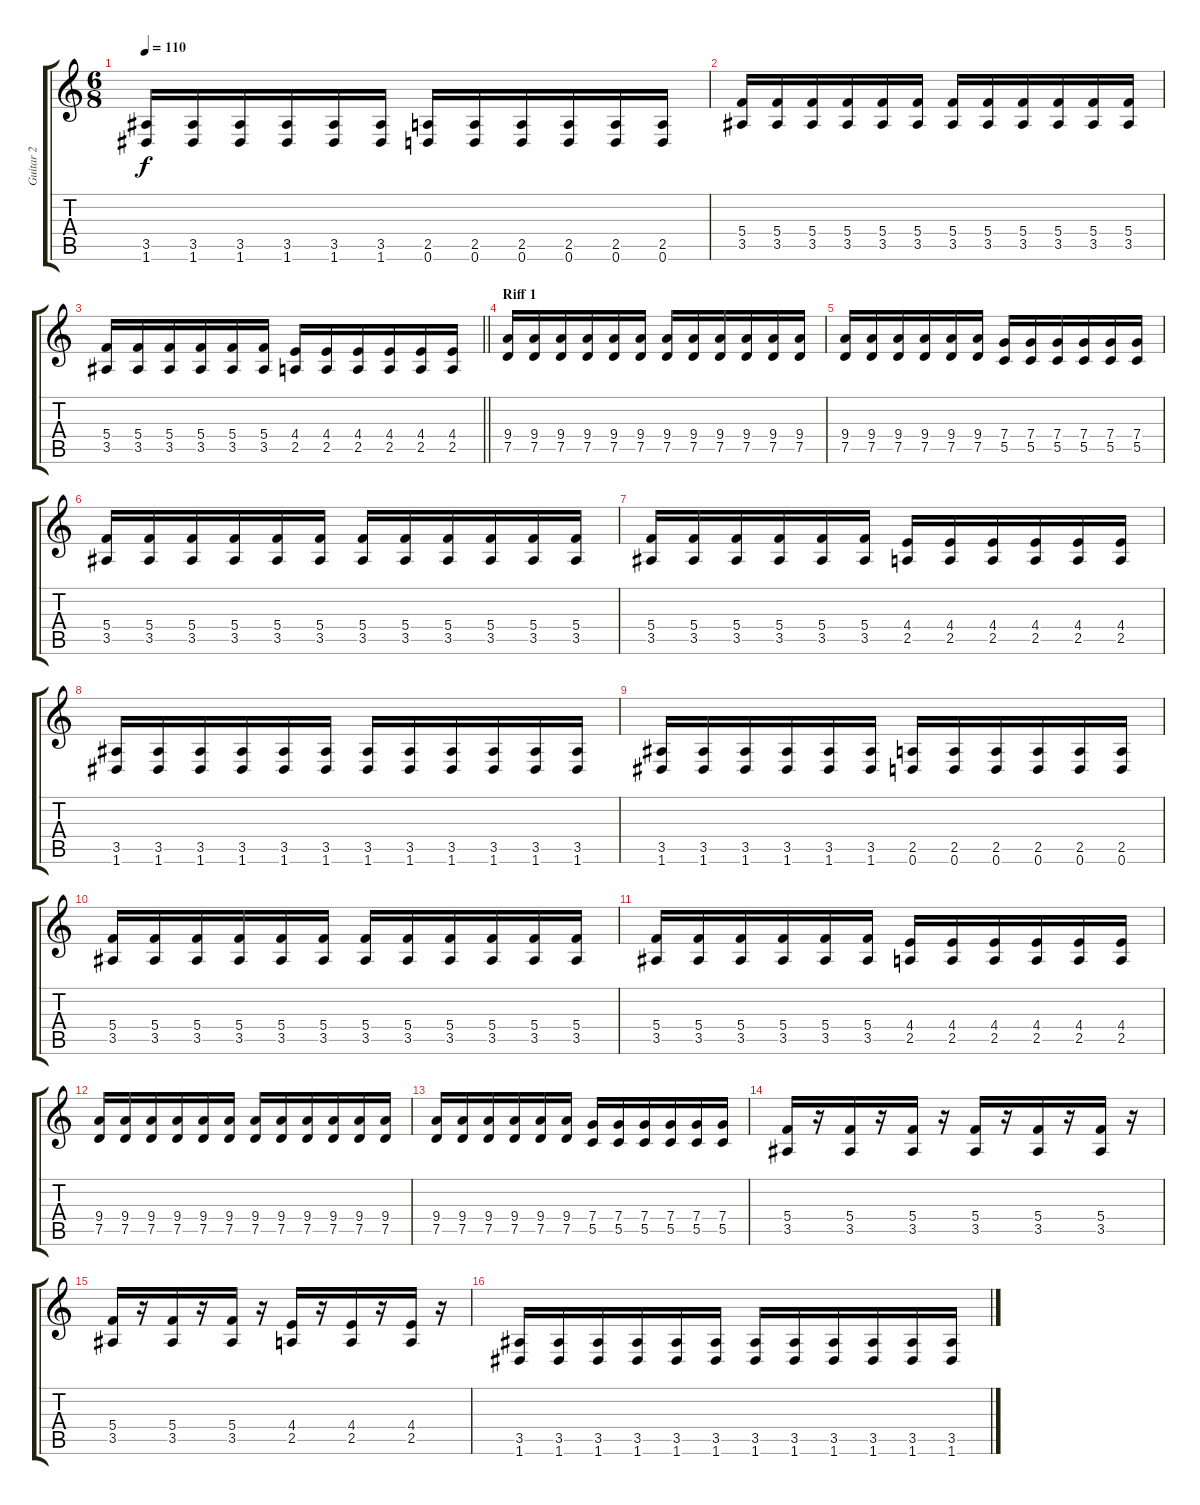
\track ("Guitar 2" "Guitar 2") {instrument distortionguitar}
\staff {score tabs}
\tuning (D4 A3 F3 C3 G2 D2) {hide}
\ts (6 8)
\tempo 110
\clef g2
\ks c
(3.5 1.6).16{dy f} (3.5 1.6).16 (3.5 1.6).16 (3.5 1.6).16 (3.5 1.6).16 (3.5 1.6).16 (2.5 0.6).16 (2.5 0.6).16 (2.5 0.6).16 (2.5 0.6).16 (2.5 0.6).16 (2.5 0.6).16 |
(5.4 3.5).16 (5.4 3.5).16 (5.4 3.5).16 (5.4 3.5).16 (5.4 3.5).16 (5.4 3.5).16 (5.4 3.5).16 (5.4 3.5).16 (5.4 3.5).16 (5.4 3.5).16 (5.4 3.5).16 (5.4 3.5).16 |
\barLineRight lightlight
(5.4 3.5).16 (5.4 3.5).16 (5.4 3.5).16 (5.4 3.5).16 (5.4 3.5).16 (5.4 3.5).16 (4.4 2.5).16 (4.4 2.5).16 (4.4 2.5).16 (4.4 2.5).16 (4.4 2.5).16 (4.4 2.5).16 |
\section ("" "Riff 1")
(9.4 7.5).16 (9.4 7.5).16 (9.4 7.5).16 (9.4 7.5).16 (9.4 7.5).16 (9.4 7.5).16 (9.4 7.5).16 (9.4 7.5).16 (9.4 7.5).16 (9.4 7.5).16 (9.4 7.5).16 (9.4 7.5).16 |
(9.4 7.5).16 (9.4 7.5).16 (9.4 7.5).16 (9.4 7.5).16 (9.4 7.5).16 (9.4 7.5).16 (7.4 5.5).16 (7.4 5.5).16 (7.4 5.5).16 (7.4 5.5).16 (7.4 5.5).16 (7.4 5.5).16 |
(5.4 3.5).16 (5.4 3.5).16 (5.4 3.5).16 (5.4 3.5).16 (5.4 3.5).16 (5.4 3.5).16 (5.4 3.5).16 (5.4 3.5).16 (5.4 3.5).16 (5.4 3.5).16 (5.4 3.5).16 (5.4 3.5).16 |
(5.4 3.5).16 (5.4 3.5).16 (5.4 3.5).16 (5.4 3.5).16 (5.4 3.5).16 (5.4 3.5).16 (4.4 2.5).16 (4.4 2.5).16 (4.4 2.5).16 (4.4 2.5).16 (4.4 2.5).16 (4.4 2.5).16 |
(3.5 1.6).16 (3.5 1.6).16 (3.5 1.6).16 (3.5 1.6).16 (3.5 1.6).16 (3.5 1.6).16 (3.5 1.6).16 (3.5 1.6).16 (3.5 1.6).16 (3.5 1.6).16 (3.5 1.6).16 (3.5 1.6).16 |
(3.5 1.6).16 (3.5 1.6).16 (3.5 1.6).16 (3.5 1.6).16 (3.5 1.6).16 (3.5 1.6).16 (2.5 0.6).16 (2.5 0.6).16 (2.5 0.6).16 (2.5 0.6).16 (2.5 0.6).16 (2.5 0.6).16 |
(5.4 3.5).16 (5.4 3.5).16 (5.4 3.5).16 (5.4 3.5).16 (5.4 3.5).16 (5.4 3.5).16 (5.4 3.5).16 (5.4 3.5).16 (5.4 3.5).16 (5.4 3.5).16 (5.4 3.5).16 (5.4 3.5).16 |
(5.4 3.5).16 (5.4 3.5).16 (5.4 3.5).16 (5.4 3.5).16 (5.4 3.5).16 (5.4 3.5).16 (4.4 2.5).16 (4.4 2.5).16 (4.4 2.5).16 (4.4 2.5).16 (4.4 2.5).16 (4.4 2.5).16 |
(9.4 7.5).16 (9.4 7.5).16 (9.4 7.5).16 (9.4 7.5).16 (9.4 7.5).16 (9.4 7.5).16 (9.4 7.5).16 (9.4 7.5).16 (9.4 7.5).16 (9.4 7.5).16 (9.4 7.5).16 (9.4 7.5).16 |
(9.4 7.5).16 (9.4 7.5).16 (9.4 7.5).16 (9.4 7.5).16 (9.4 7.5).16 (9.4 7.5).16 (7.4 5.5).16 (7.4 5.5).16 (7.4 5.5).16 (7.4 5.5).16 (7.4 5.5).16 (7.4 5.5).16 |
(5.4 3.5).16 r.16 (5.4 3.5).16 r.16 (5.4 3.5).16 r.16 (5.4 3.5).16 r.16 (5.4 3.5).16 r.16 (5.4 3.5).16 r.16 |
(5.4 3.5).16 r.16 (5.4 3.5).16 r.16 (5.4 3.5).16 r.16 (4.4 2.5).16 r.16 (4.4 2.5).16 r.16 (4.4 2.5).16 r.16 |
(3.5 1.6).16 (3.5 1.6).16 (3.5 1.6).16 (3.5 1.6).16 (3.5 1.6).16 (3.5 1.6).16 (3.5 1.6).16 (3.5 1.6).16 (3.5 1.6).16 (3.5 1.6).16 (3.5 1.6).16 (3.5 1.6).16
